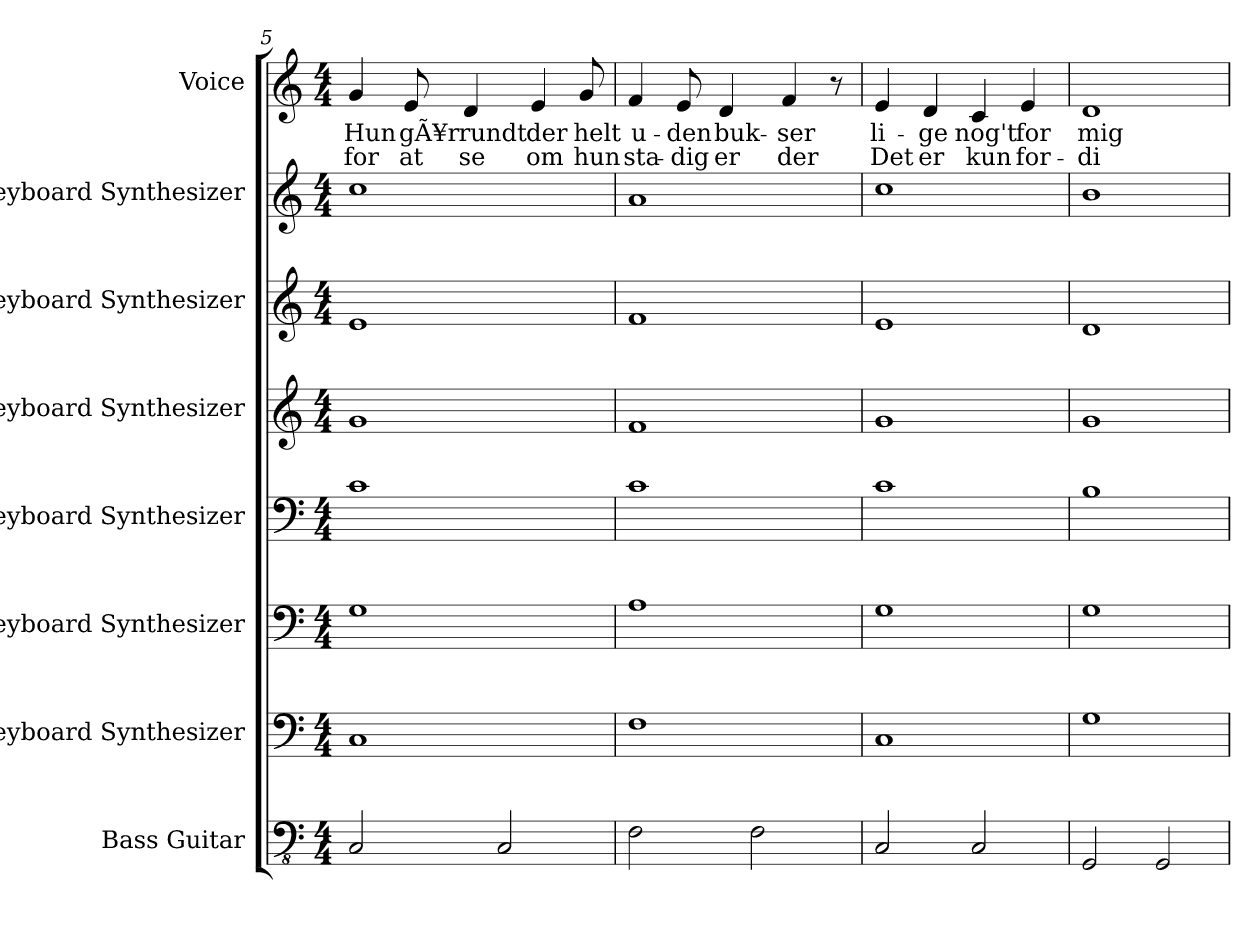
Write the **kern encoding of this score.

**kern	**kern	**kern	**kern	**kern	**kern	**kern	**kern	**text	**text
*part8	*part7	*part6	*part5	*part4	*part3	*part2	*part1	*part1	*part1
*staff8	*staff7	*staff6	*staff5	*staff4	*staff3	*staff2	*staff1	*staff1	*staff1
*I"Bass Guitar	*I"Keyboard Synthesizer	*I"Keyboard Synthesizer	*I"Keyboard Synthesizer	*I"Keyboard Synthesizer	*I"Keyboard Synthesizer	*I"Keyboard Synthesizer	*I"Voice	*	*
*I'B. Guit.	*I'Synth.	*I'Synth.	*I'Synth.	*I'Synth.	*I'Synth.	*I'Synth.	*I'Vo.	*	*
!!LO:PB:g=z
*clefFv4	*clefF4	*clefF4	*clefF4	*clefG2	*clefG2	*clefG2	*clefG2	*	*
*k[]	*k[]	*k[]	*k[]	*k[]	*k[]	*k[]	*k[]	*	*
*M4/4	*M4/4	*M4/4	*M4/4	*M4/4	*M4/4	*M4/4	*M4/4	*	*
=5	=5	=5	=5	=5	=5	=5	=5	=5	=5
!	!	!	!	!	!	!	!	!LO:LY:b	!LO:LY:b
2CC/	1C	1G	1c	1g	1e	1cc	4g/	Hun	for
!	!	!	!	!	!	!	!	!LO:LY:b	!LO:LY:b
.	.	.	.	.	.	.	8e/	gÃ¥r	at
!	!	!	!	!	!	!	!	!LO:LY:b	!LO:LY:b
.	.	.	.	.	.	.	4d/	rundt	se
2CC/	.	.	.	.	.	.	.	.	.
!	!	!	!	!	!	!	!	!LO:LY:b	!LO:LY:b
.	.	.	.	.	.	.	4e/	der	om
!	!	!	!	!	!	!	!	!LO:LY:b	!LO:LY:b
.	.	.	.	.	.	.	8g/	helt	hun
=6	=6	=6	=6	=6	=6	=6	=6	=6	=6
!	!	!	!	!	!	!	!	!LO:LY:b	!LO:LY:b
2FF\	1F	1A	1c	1f	1f	1a	4f/	u-	sta-
!	!	!	!	!	!	!	!	!LO:LY:b	!LO:LY:b
.	.	.	.	.	.	.	8e/	-den	-dig
!	!	!	!	!	!	!	!	!LO:LY:b	!LO:LY:b
.	.	.	.	.	.	.	4d/	buk-	er
2FF\	.	.	.	.	.	.	.	.	.
!	!	!	!	!	!	!	!	!LO:LY:b	!LO:LY:b
.	.	.	.	.	.	.	4f/	-ser	der
.	.	.	.	.	.	.	8r	.	.
=7	=7	=7	=7	=7	=7	=7	=7	=7	=7
!	!	!	!	!	!	!	!	!LO:LY:b	!LO:LY:b
2CC/	1C	1G	1c	1g	1e	1cc	4e/	li-	Det
!	!	!	!	!	!	!	!	!LO:LY:b	!LO:LY:b
.	.	.	.	.	.	.	4d/	-ge	er
!	!	!	!	!	!	!	!	!LO:LY:b	!LO:LY:b
2CC/	.	.	.	.	.	.	4c/	nog't	kun
!	!	!	!	!	!	!	!	!LO:LY:b	!LO:LY:b
.	.	.	.	.	.	.	4e/	for	for-
=8	=8	=8	=8	=8	=8	=8	=8	=8	=8
!	!	!	!	!	!	!	!	!LO:LY:b	!LO:LY:b
2GGG/	1G	1G	1B	1g	1d	1b	1d	mig	-di
2GGG/	.	.	.	.	.	.	.	.	.
=	=	=	=	=	=	=	=	=	=
*-	*-	*-	*-	*-	*-	*-	*-	*-	*-
